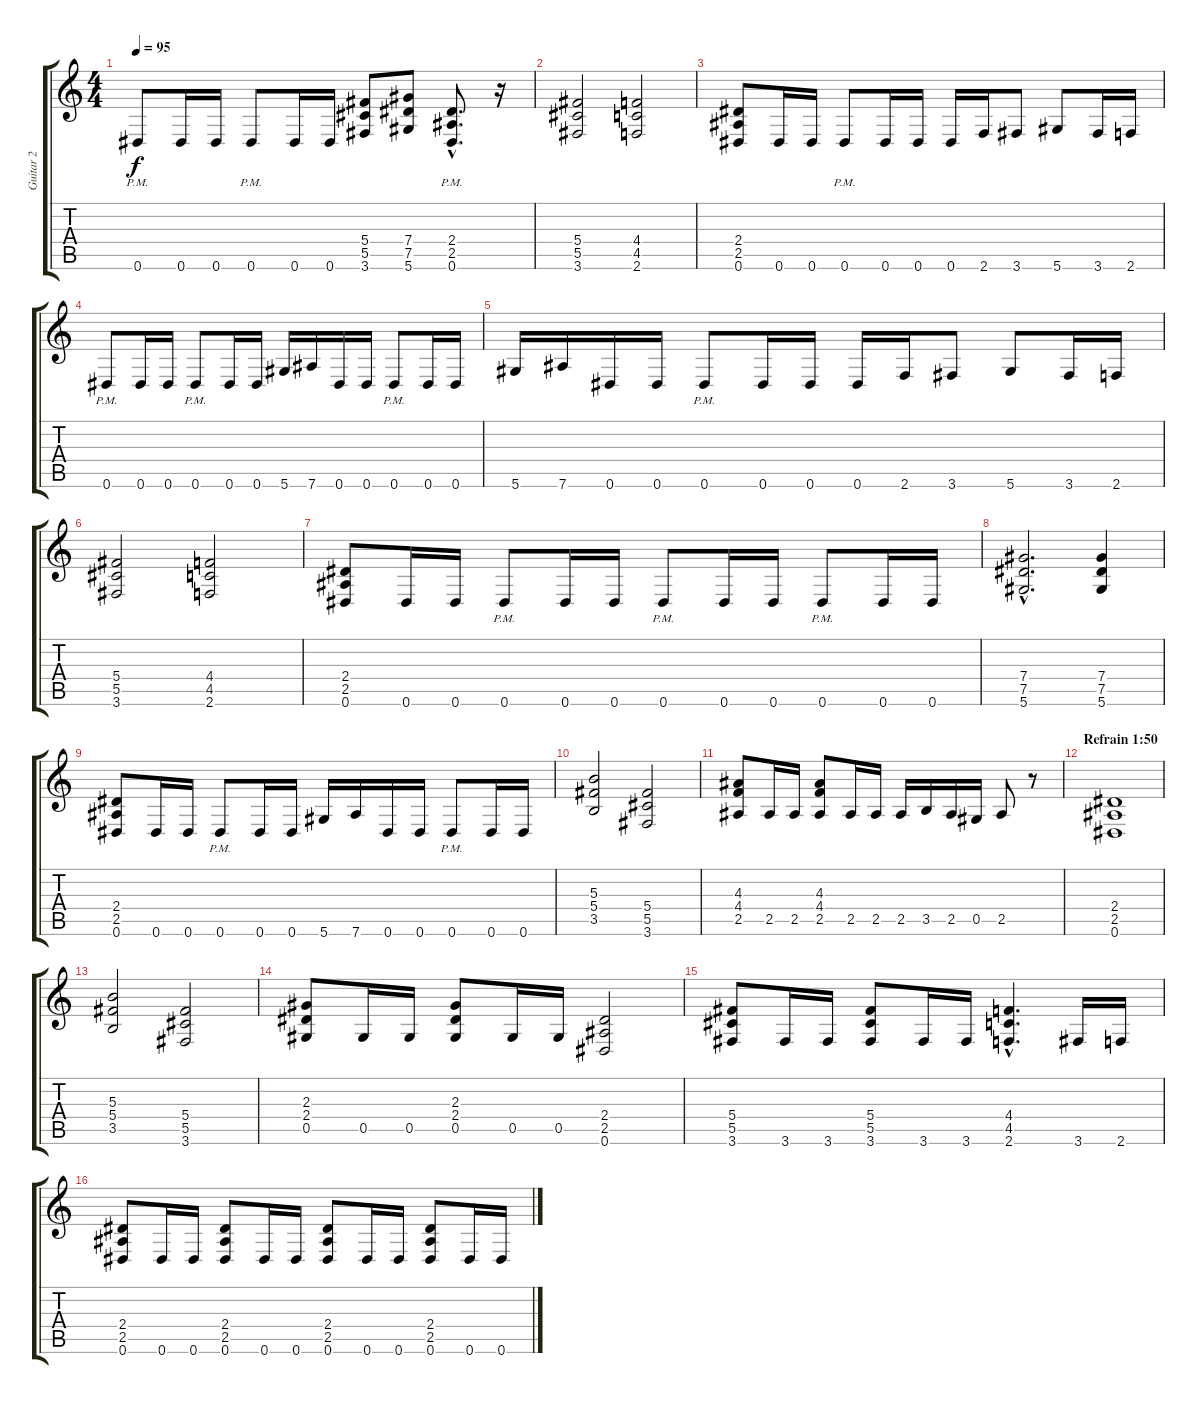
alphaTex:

\track ("Guitar 2" "Guitar 2") {instrument distortionguitar}
\staff {score tabs}
\tuning (Eb4 Bb3 Gb3 Db3 Ab2 Eb2) {hide}
\ts (4 4)
\tempo 95
\clef g2
\ks c
0.6{pm}.8{dy f} 0.6.16 0.6.16 0.6{pm}.8 0.6.16 0.6.16 (5.4 5.5 3.6).8 (7.4 7.5 5.6).8 (2.4{hac} 2.5{hac} 0.6{hac pm}).8{d} r.16 |
(5.4 5.5 3.6).2 (4.4 4.5 2.6).2 |
(2.4 2.5 0.6).8 0.6.16 0.6.16 0.6{pm}.8 0.6.16 0.6.16 0.6.16 2.6.16 3.6.8 5.6.8 3.6.16 2.6.16 |
0.6{pm}.8 0.6.16 0.6.16 0.6{pm}.8 0.6.16 0.6.16 5.6.16 7.6.16 0.6.16 0.6.16 0.6{pm}.8 0.6.16 0.6.16 |
5.6.16 7.6.16 0.6.16 0.6.16 0.6{pm}.8 0.6.16 0.6.16 0.6.16 2.6.16 3.6.8 5.6.8 3.6.16 2.6.16 |
(5.4 5.5 3.6).2 (4.4 4.5 2.6).2 |
(2.4 2.5 0.6).8 0.6.16 0.6.16 0.6{pm}.8 0.6.16 0.6.16 0.6{pm}.8 0.6.16 0.6.16 0.6{pm}.8 0.6.16 0.6.16 |
(7.4{hac} 7.5{hac} 5.6{hac}).2{d} (7.4 7.5 5.6).4 |
(2.4 2.5 0.6).8 0.6.16 0.6.16 0.6{pm}.8 0.6.16 0.6.16 5.6.16 7.6.16 0.6.16 0.6.16 0.6{pm}.8 0.6.16 0.6.16 |
(5.3 5.4 3.5).2 (5.4 5.5 3.6).2 |
(4.3 4.4 2.5).8 2.5.16 2.5.16 (4.3 4.4 2.5).8 2.5.16 2.5.16 2.5.16 3.5.16 2.5.16 0.5.16 2.5.8 r.8 |
\section ("" "Refrain 1:50")
(2.4 2.5 0.6).1 |
(5.3 5.4 3.5).2 (5.4 5.5 3.6).2 |
(2.3 2.4 0.5).8 0.5.16 0.5.16 (2.3 2.4 0.5).8 0.5.16 0.5.16 (2.4 2.5 0.6).2 |
(5.4 5.5 3.6).8 3.6.16 3.6.16 (5.4 5.5 3.6).8 3.6.16 3.6.16 (4.4{hac} 4.5{hac} 2.6{hac}).4{d} 3.6.16 2.6.16 |
(2.4 2.5 0.6).8 0.6.16 0.6.16 (2.4 2.5 0.6).8 0.6.16 0.6.16 (2.4 2.5 0.6).8 0.6.16 0.6.16 (2.4 2.5 0.6).8 0.6.16 0.6.16
